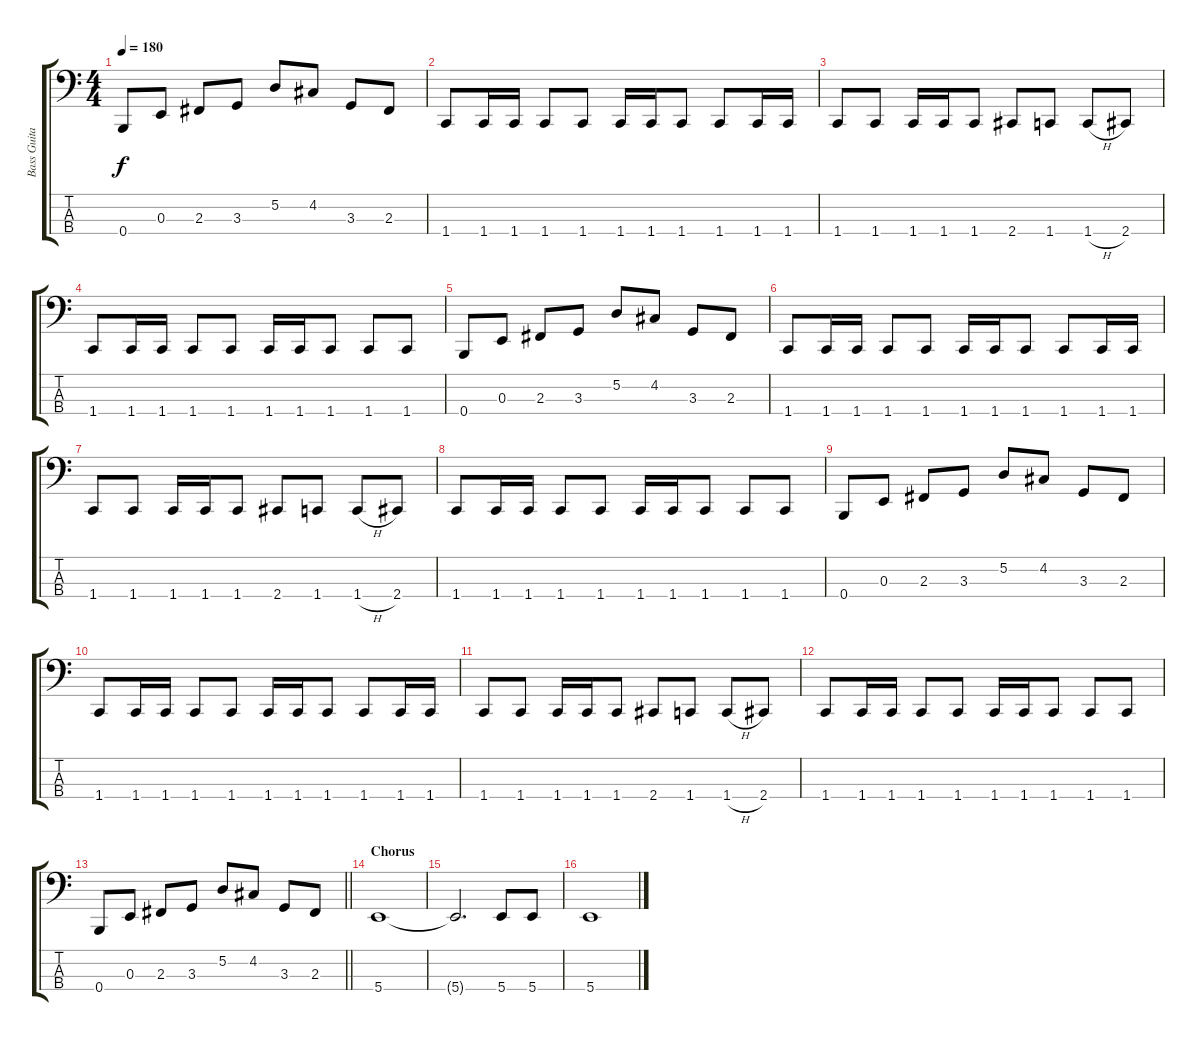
\track ("Bass Guitar" "Bass Guita") {instrument electricbassfinger}
\staff {score tabs}
\tuning (D2 A1 E1 B0) {hide}
\ts (4 4)
\tempo 180
\clef f4
\ks c
0.4.8{dy f} 0.3.8 2.3.8 3.3.8 5.2.8 4.2.8 3.3.8 2.3.8 |
1.4.8 1.4.16 1.4.16 1.4.8 1.4.8 1.4.16 1.4.16 1.4.8 1.4.8 1.4.16 1.4.16 |
1.4.8 1.4.8 1.4.16 1.4.16 1.4.8 2.4.8 1.4.8 1.4{h}.8 2.4.8 |
1.4.8 1.4.16 1.4.16 1.4.8 1.4.8 1.4.16 1.4.16 1.4.8 1.4.8 1.4.8 |
0.4.8 0.3.8 2.3.8 3.3.8 5.2.8 4.2.8 3.3.8 2.3.8 |
1.4.8 1.4.16 1.4.16 1.4.8 1.4.8 1.4.16 1.4.16 1.4.8 1.4.8 1.4.16 1.4.16 |
1.4.8 1.4.8 1.4.16 1.4.16 1.4.8 2.4.8 1.4.8 1.4{h}.8 2.4.8 |
1.4.8 1.4.16 1.4.16 1.4.8 1.4.8 1.4.16 1.4.16 1.4.8 1.4.8 1.4.8 |
0.4.8 0.3.8 2.3.8 3.3.8 5.2.8 4.2.8 3.3.8 2.3.8 |
1.4.8 1.4.16 1.4.16 1.4.8 1.4.8 1.4.16 1.4.16 1.4.8 1.4.8 1.4.16 1.4.16 |
1.4.8 1.4.8 1.4.16 1.4.16 1.4.8 2.4.8 1.4.8 1.4{h}.8 2.4.8 |
1.4.8 1.4.16 1.4.16 1.4.8 1.4.8 1.4.16 1.4.16 1.4.8 1.4.8 1.4.8 |
\barLineRight lightlight
0.4.8 0.3.8 2.3.8 3.3.8 5.2.8 4.2.8 3.3.8 2.3.8 |
\section ("" "Chorus")
5.4.1 |
5.4{t}.2{d} 5.4.8 5.4.8 |
5.4.1
